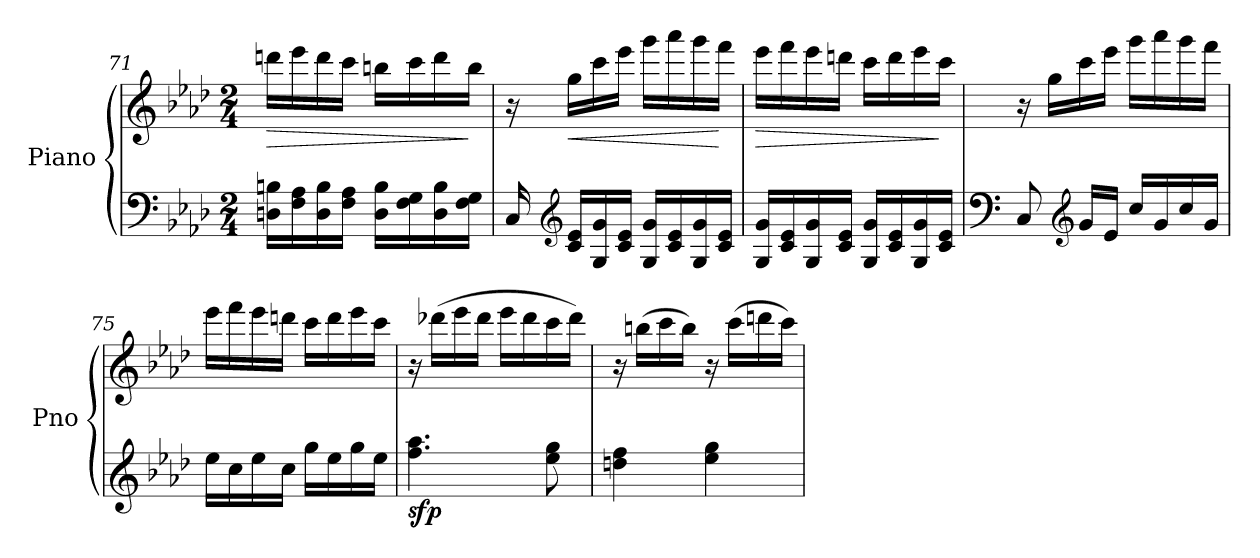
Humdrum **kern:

**kern	**kern	**dynam
*part1	*part1	*part1
*staff2	*staff1	*staff1/2
*I"Piano	*	*
*I'Pno	*	*
*clefF4	*clefG2	*
*k[b-e-a-d-]	*k[b-e-a-d-]	*
*M2/4	*M2/4	*
=71	=71	=71
!	!	!LO:HP:b
16Dn\ 16Bn\LL	16dddn\LL	>
16F\ 16A-\	16eee-\	.
16D\ 16B\	16ddd\	.
16F\ 16A-\JJ	16ccc\JJ	.
16D\ 16B\LL	16bbn\LL	.
16F\ 16G\	16ccc\	.
16D\ 16B\	16ddd\	.
16F\ 16G\JJ	16bb\JJ	]
!!LO:LB:g=z
=72	=72	=72
16C/	16r	.
*clefG2	*	*
!	!	!LO:HP:b
16c/ 16e-/LL	16gg\LL	<
16G/ 16g/	16ccc\	.
16c/ 16e-/JJ	16eee-\JJ	.
16G/ 16g/LL	16ggg\LL	.
16c/ 16e-/	16aaa-\	.
16G/ 16g/	16ggg\	.
16c/ 16e-/JJ	16fff\JJ	[
=73	=73	=73
!	!	!LO:HP:b
16G/ 16g/LL	16eee-\LL	>
16c/ 16e-/	16fff\	.
16G/ 16g/	16eee-\	.
16c/ 16e-/JJ	16dddn\JJ	.
16G/ 16g/LL	16ccc\LL	.
16c/ 16e-/	16ddd\	.
16G/ 16g/	16eee-\	.
16c/ 16e-/JJ	16ccc\JJ	]
=74	=74	=74
*clefF4	*	*
8C/	16r	.
!	!	!LO:DY:b
.	16gg\LL	other-dynamics
*clefG2	*	*
16g/LL	16ccc\	.
16e-/JJ	16eee-\JJ	.
16cc/LL	16ggg\LL	.
16g/	16aaa-\	.
16cc/	16ggg\	.
16g/JJ	16fff\JJ	.
=75	=75	=75
16ee-\LL	16eee-\LL	.
16cc\	16fff\	.
16ee-\	16eee-\	.
16cc\JJ	16dddn\JJ	.
16gg\LL	16ccc\LL	.
16ee-\	16ddd\	.
16gg\	16eee-\	.
16ee-\JJ	16ccc\JJ	.
!!LO:LB:g=z
=76	=76	=76
!	!	!LO:DY:b=2
4.ff\ 4.aa-\	16r	sfp
.	(16ddd-X\LL	.
.	16eee-\	.
.	16ddd-\JJ	.
.	16eee-\LL	.
.	16ddd-\	.
8ee-\ 8gg\	16ccc\	.
.	16ddd-\JJ)	.
=77	=77	=77
4ddn\ 4ff\	16r	.
.	(16bbn\LL	.
.	16ccc\	.
.	16bb\JJ)	.
4ee-\ 4gg\	16r	.
.	(16ccc\LL	.
.	16dddn\	.
.	16ccc\JJ)	.
=	=	=
*-	*-	*-
